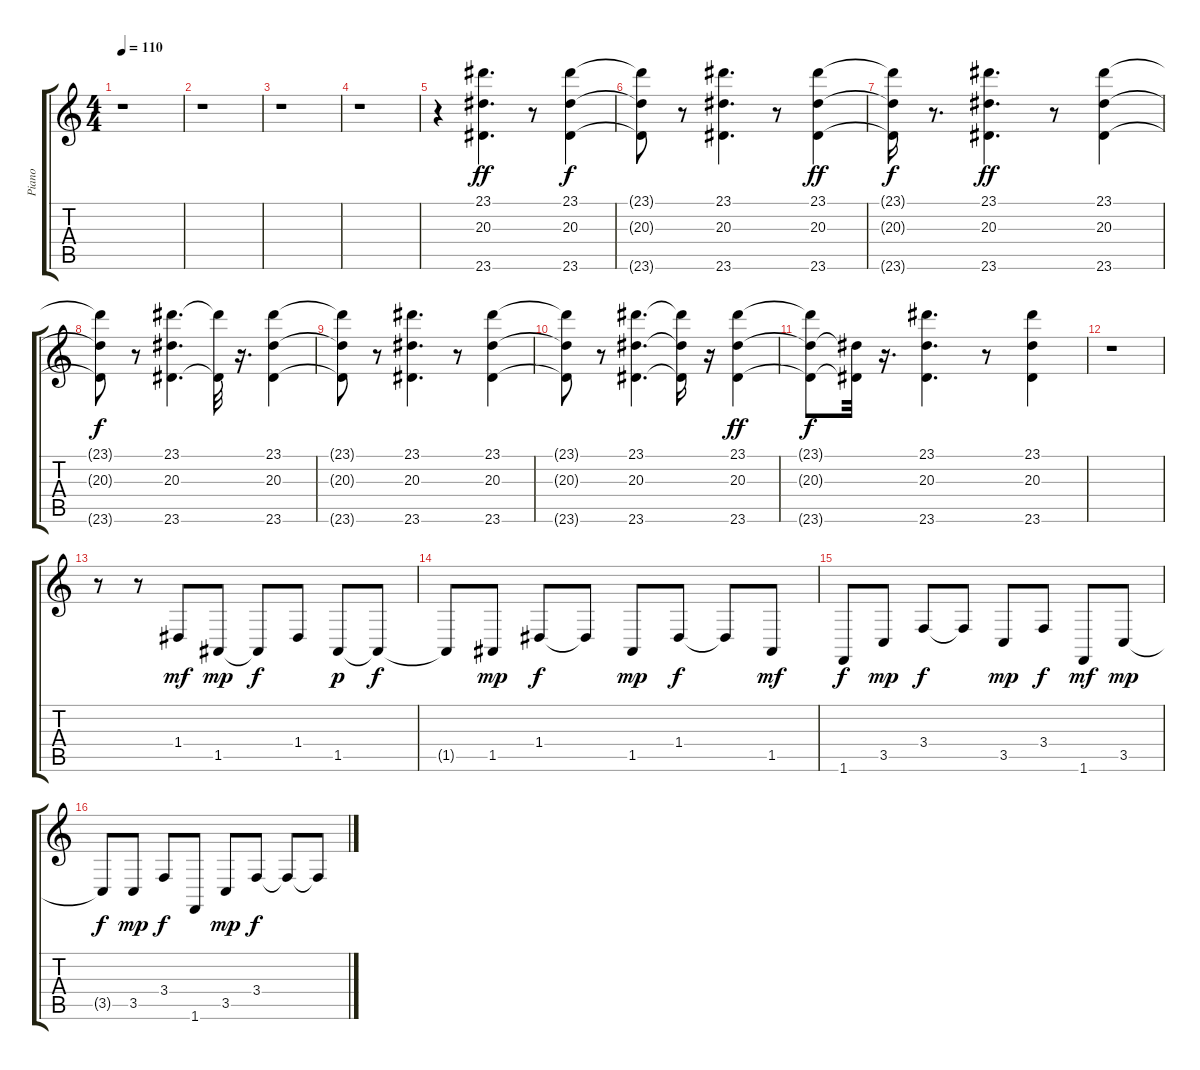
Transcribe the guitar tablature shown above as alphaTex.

\track ("Piano" "Piano") {instrument acousticgrandpiano}
\staff {score tabs}
\tuning (E4 B3 G3 D3 A2 E2) {hide}
\ts (4 4)
\tempo 110
\clef g2
\ks c
r.1{dy f} |
r.1 |
r.1 |
r.1 |
r.4 (23.1 20.3 23.6).4{d dy ff balance 8} r.8 (23.1 20.3 23.6).4{dy f} |
(23.1{t} 20.3{t} 23.6{t}).8 r.8 (23.1 20.3 23.6).4{d} r.8 (23.1 20.3 23.6).4{dy ff} |
(23.1{t} 20.3{t} 23.6{t}).16{dy f} r.8{d} (23.1 20.3 23.6).4{d dy ff} r.8 (23.1 20.3 23.6).4 |
(23.1{t} 20.3{t} 23.6{t}).8{dy f} r.8 (23.1 20.3 23.6).4{d} (23.1{t} 23.6{t}).32 r.16{d} (23.1 20.3 23.6).4 |
(23.1{t} 20.3{t} 23.6{t}).8 r.8 (23.1 20.3 23.6).4{d} r.8 (23.1 20.3 23.6).4 |
(23.1{t} 20.3{t} 23.6{t}).8 r.8 (23.1 20.3 23.6).4{d} (23.1{t} 20.3{t} 23.6{t}).16 r.16 (23.1 20.3 23.6).4{dy ff} |
(23.1{t} 20.3{t} 23.6{t}).8{dy f} (20.3{t} 23.6{t}).32 r.16{d} (23.1 20.3 23.6).4{d} r.8 (23.1 20.3 23.6).4 |
r.1 |
r.8{balance 6} r.8{balance 5} 1.4.8{dy mf balance 5} 1.5.8{dy mp balance 11} 1.5{t}.8{dy f balance 10} 1.4.8{balance 9} 1.5.8{dy p balance 4} 1.5{t}.8{dy f balance 10} |
1.5{t}.8{balance 12} 1.5.8{dy mp balance 6} 1.4.8{dy f balance 9} 1.4{t}.8{balance 4} 1.5.8{dy mp balance 11} 1.4.8{dy f balance 2} 1.4{t}.8{balance 11} 1.5.8{dy mf balance 8} |
1.6.8{dy f balance 4} 3.5.8{dy mp balance 6} 3.4.8{dy f balance 5} 3.4{t}.8{balance 10} 3.5.8{dy mp balance 9} 3.4.8{dy f balance 4} 1.6.8{dy mf balance 12} 3.5.8{dy mp balance 5} |
3.5{t}.8{dy f balance 10} 3.5.8{dy mp balance 9} 3.4.8{dy f balance 13} 1.6.8{balance 7} 3.5.8{dy mp balance 11} 3.4.8{dy f balance 9} 3.4{t}.8{balance 12} 3.4{t}.8{balance 5}
